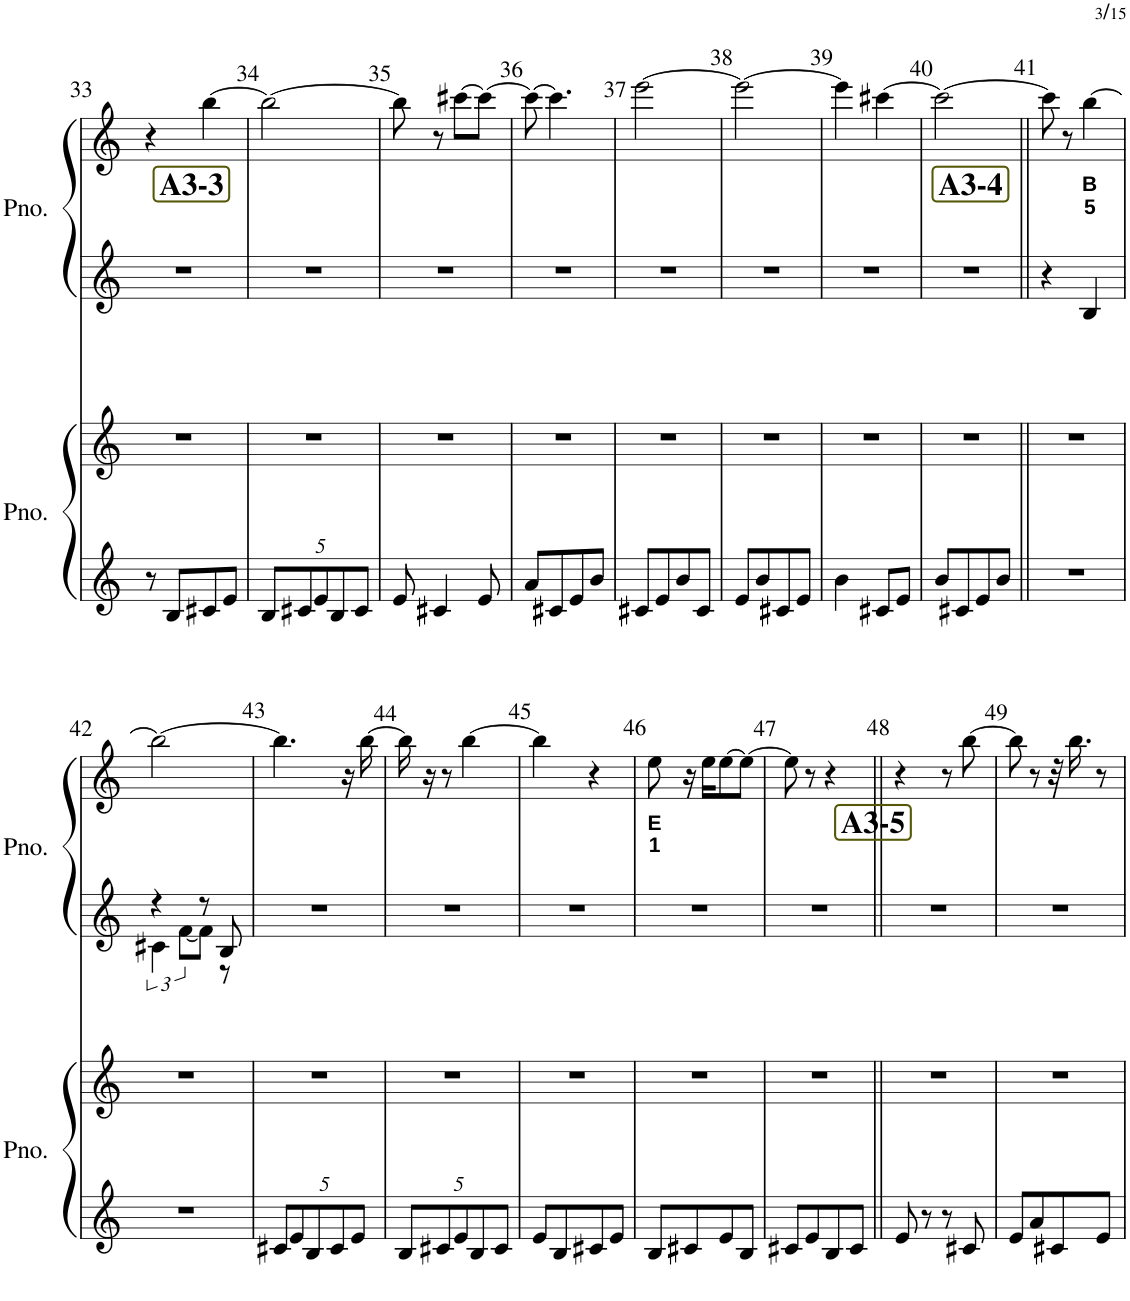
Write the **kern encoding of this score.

**kern	**kern	**kern	**kern	**text	**text
*part2	*part2	*part1	*part1	*part1	*part1
*staff4	*staff3	*staff2	*staff1	*staff1	*staff1
*I"ピアノ	*	*I"ピアノ	*	*	*
!!LO:PB:g=z
*clefG2	*clefG2	*clefG2	*clefG2	*	*
*k[]	*k[]	*k[]	*k[]	*	*
*M4/8	*M4/8	*M4/8	*M4/8	*	*
!!LO:REH:place=s1:b:B:cj:fs=15:t=A3-3
=33	=33	=33	=33	=33	=33
8r	2r	2r	4r	.	.
8B/L	.	.	.	.	.
8c#X/	.	.	[4bb\	.	.
8e/J	.	.	.	.	.
=34	=34	=34	=34	=34	=34
*Xbrackettup	*	*	*	*	*
10B/L	2r	2r	2bb\_	.	.
10c#X/	.	.	.	.	.
10e/	.	.	.	.	.
10B/	.	.	.	.	.
10c#/J	.	.	.	.	.
=35	=35	=35	=35	=35	=35
8e/	2r	2r	8bb\]	.	.
4c#X/	.	.	8r	.	.
.	.	.	[8ccc#X\L	.	.
8e/	.	.	8ccc#\J_	.	.
=36	=36	=36	=36	=36	=36
8a/L	2r	2r	8ccc#\_	.	.
8c#X/	.	.	4.ccc#\]	.	.
8e/	.	.	.	.	.
8b/J	.	.	.	.	.
=37	=37	=37	=37	=37	=37
8c#X/L	2r	2r	[2eee\	.	.
8e/	.	.	.	.	.
8b/	.	.	.	.	.
8c#/J	.	.	.	.	.
=38	=38	=38	=38	=38	=38
8e/L	2r	2r	2eee\_	.	.
8b/	.	.	.	.	.
8c#X/	.	.	.	.	.
8e/J	.	.	.	.	.
=39	=39	=39	=39	=39	=39
4b\	2r	2r	4eee\]	.	.
8c#X/L	.	.	[4ccc#X\	.	.
8e/J	.	.	.	.	.
=40	=40	=40	=40	=40	=40
8b/L	2r	2r	2ccc#\_	.	.
8c#X/	.	.	.	.	.
8e/	.	.	.	.	.
8b/J	.	.	.	.	.
!!LO:REH:place=s1:b:B:cj:fs=15:t=A3-4
=41||	=41||	=41||	=41||	=41||	=41||
2r	2r	4r	8ccc#\]	.	.
.	.	.	8r	.	.
!	!	!	!	!LO:LY:b	!LO:LY:b
.	.	4B/	[4bb\	B	5
!!LO:LB:g=z
=42	=42	=42	=42	=42	=42
*	*	*^	*	*	*
2r	2r	4r	6c#X\	2bb\_	.	.
.	.	.	[12f\L	.	.	.
.	.	8r	8f\J]	.	.	.
.	.	8B/	8r	.	.	.
*	*	*v	*v	*	*	*
=43	=43	=43	=43	=43	=43
10c#X/L	2r	2r	4.bb\]	.	.
10e/	.	.	.	.	.
10B/	.	.	.	.	.
10c#/	.	.	.	.	.
.	.	.	16r	.	.
10e/J	.	.	.	.	.
.	.	.	[16bb\	.	.
=44	=44	=44	=44	=44	=44
10B/L	2r	2r	16bb\]	.	.
.	.	.	16r	.	.
10c#X/	.	.	.	.	.
.	.	.	8r	.	.
10e/	.	.	.	.	.
.	.	.	[4bb\	.	.
10B/	.	.	.	.	.
10c#/J	.	.	.	.	.
=45	=45	=45	=45	=45	=45
8e/L	2r	2r	4bb\]	.	.
8B/	.	.	.	.	.
8c#X/	.	.	4r	.	.
8e/J	.	.	.	.	.
=46	=46	=46	=46	=46	=46
!	!	!	!	!LO:LY:b	!LO:LY:b
8B/L	2r	2r	8ee\	E	1
8c#X/	.	.	16r	.	.
.	.	.	16ee\KL	.	.
8e/	.	.	[8ee\	.	.
8B/J	.	.	8ee\J_	.	.
=47	=47	=47	=47	=47	=47
8c#X/L	2r	2r	8ee\]	.	.
8e/	.	.	8r	.	.
8B/	.	.	4r	.	.
8c#/J	.	.	.	.	.
!!LO:REH:place=s1:b:B:cj:fs=15:t=A3-5
=48||	=48||	=48||	=48||	=48||	=48||
8e/	2r	2r	4r	.	.
8r	.	.	.	.	.
8r	.	.	8r	.	.
8c#X/	.	.	[8bb\	.	.
=49	=49	=49	=49	=49	=49
8e/L	2r	2r	8bb\]	.	.
8a/	.	.	8r	.	.
8c#X/	.	.	32r	.	.
.	.	.	16.bb\	.	.
8e/J	.	.	8r	.	.
=	=	=	=	=	=
*-	*-	*-	*-	*-	*-
